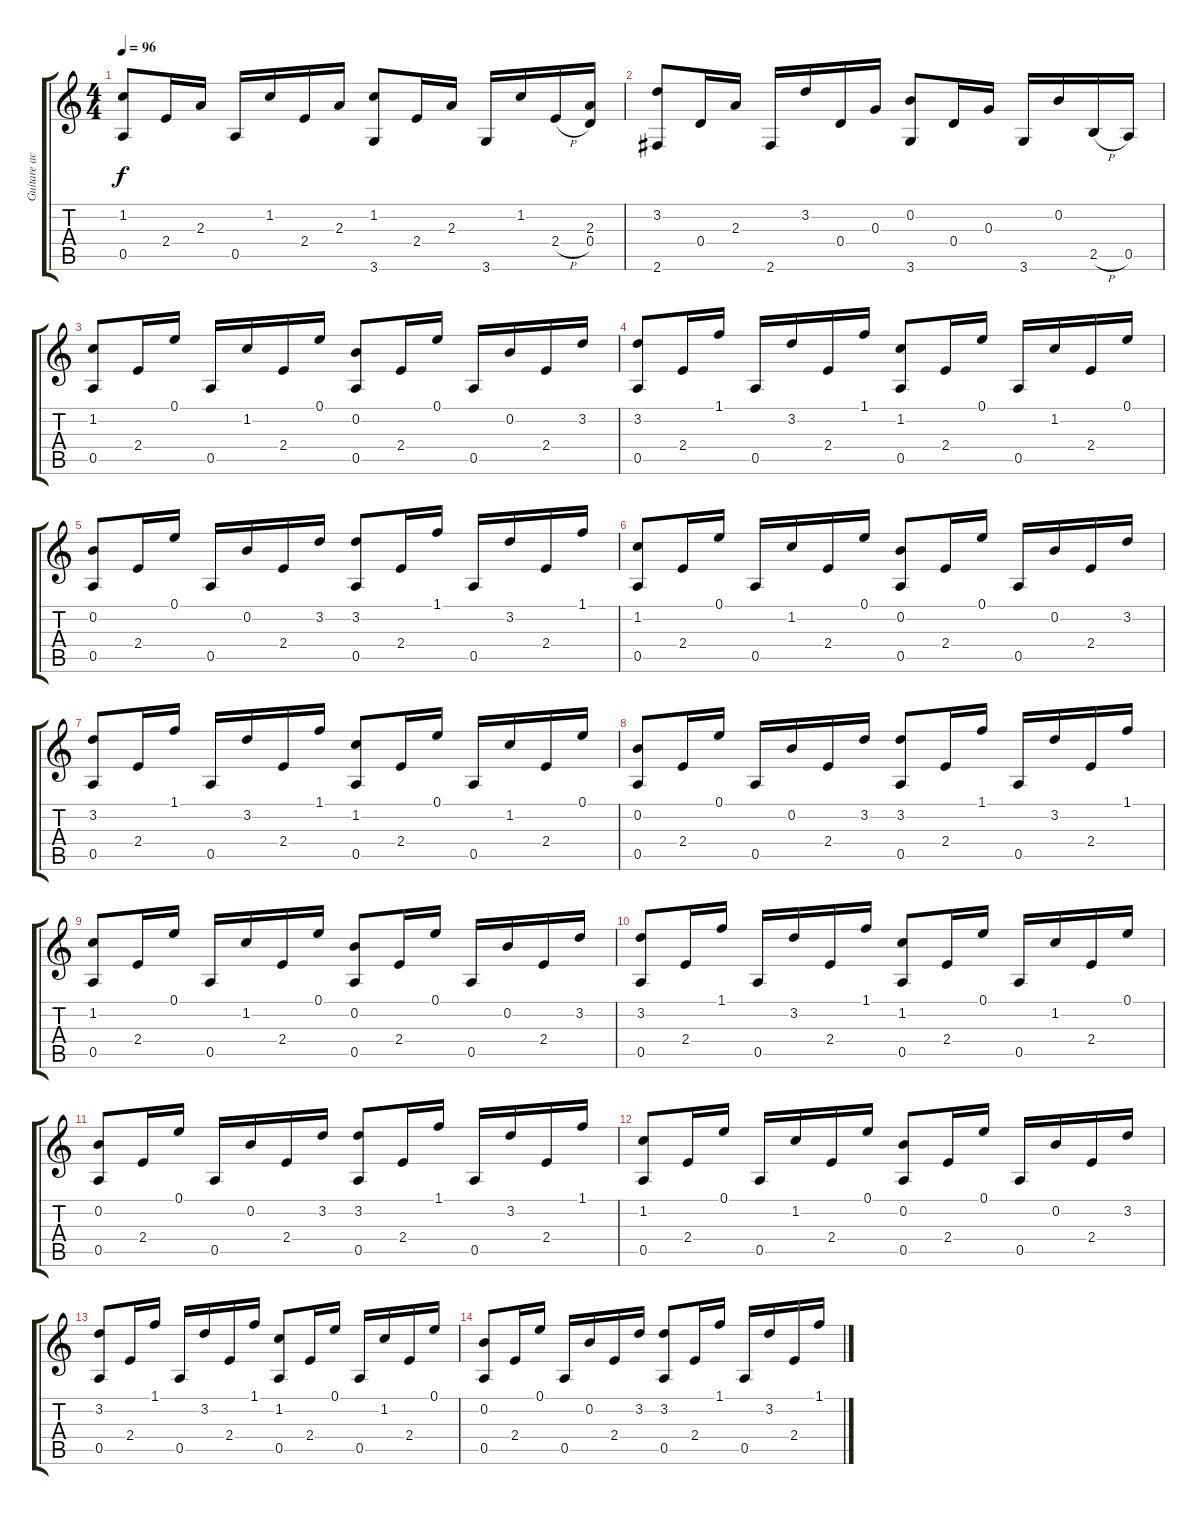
\track ("Guitare accoustique" "Guitare ac") {instrument acousticguitarnylon}
\staff {score tabs}
\tuning (E4 B3 G3 D3 A2 E2) {hide}
\ts (4 4)
\tempo 96
\clef g2
\ks c
(1.2 0.5).8{dy f} 2.4.16 2.3.16 0.5.16 1.2.16 2.4.16 2.3.16 (1.2 3.6).8 2.4.16 2.3.16 3.6.16 1.2.16 2.4{h}.16 (2.3 0.4).16 |
(3.2 2.6).8 0.4.16 2.3.16 2.6.16 3.2.16 0.4.16 0.3.16 (0.2 3.6).8 0.4.16 0.3.16 3.6.16 0.2.16 2.5{h}.16 0.5.16 |
(1.2 0.5).8 2.4.16 0.1.16 0.5.16 1.2.16 2.4.16 0.1.16 (0.2 0.5).8 2.4.16 0.1.16 0.5.16 0.2.16 2.4.16 3.2.16 |
(3.2 0.5).8 2.4.16 1.1.16 0.5.16 3.2.16 2.4.16 1.1.16 (1.2 0.5).8 2.4.16 0.1.16 0.5.16 1.2.16 2.4.16 0.1.16 |
(0.2 0.5).8 2.4.16 0.1.16 0.5.16 0.2.16 2.4.16 3.2.16 (3.2 0.5).8 2.4.16 1.1.16 0.5.16 3.2.16 2.4.16 1.1.16 |
(1.2 0.5).8 2.4.16 0.1.16 0.5.16 1.2.16 2.4.16 0.1.16 (0.2 0.5).8 2.4.16 0.1.16 0.5.16 0.2.16 2.4.16 3.2.16 |
(3.2 0.5).8 2.4.16 1.1.16 0.5.16 3.2.16 2.4.16 1.1.16 (1.2 0.5).8 2.4.16 0.1.16 0.5.16 1.2.16 2.4.16 0.1.16 |
(0.2 0.5).8 2.4.16 0.1.16 0.5.16 0.2.16 2.4.16 3.2.16 (3.2 0.5).8 2.4.16 1.1.16 0.5.16 3.2.16 2.4.16 1.1.16 |
(1.2 0.5).8 2.4.16 0.1.16 0.5.16 1.2.16 2.4.16 0.1.16 (0.2 0.5).8 2.4.16 0.1.16 0.5.16 0.2.16 2.4.16 3.2.16 |
(3.2 0.5).8 2.4.16 1.1.16 0.5.16 3.2.16 2.4.16 1.1.16 (1.2 0.5).8 2.4.16 0.1.16 0.5.16 1.2.16 2.4.16 0.1.16 |
(0.2 0.5).8 2.4.16 0.1.16 0.5.16 0.2.16 2.4.16 3.2.16 (3.2 0.5).8 2.4.16 1.1.16 0.5.16 3.2.16 2.4.16 1.1.16 |
(1.2 0.5).8 2.4.16 0.1.16 0.5.16 1.2.16 2.4.16 0.1.16 (0.2 0.5).8 2.4.16 0.1.16 0.5.16 0.2.16 2.4.16 3.2.16 |
(3.2 0.5).8 2.4.16 1.1.16 0.5.16 3.2.16 2.4.16 1.1.16 (1.2 0.5).8 2.4.16 0.1.16 0.5.16 1.2.16 2.4.16 0.1.16 |
(0.2 0.5).8 2.4.16 0.1.16 0.5.16 0.2.16 2.4.16 3.2.16 (3.2 0.5).8 2.4.16 1.1.16 0.5.16 3.2.16 2.4.16 1.1.16
